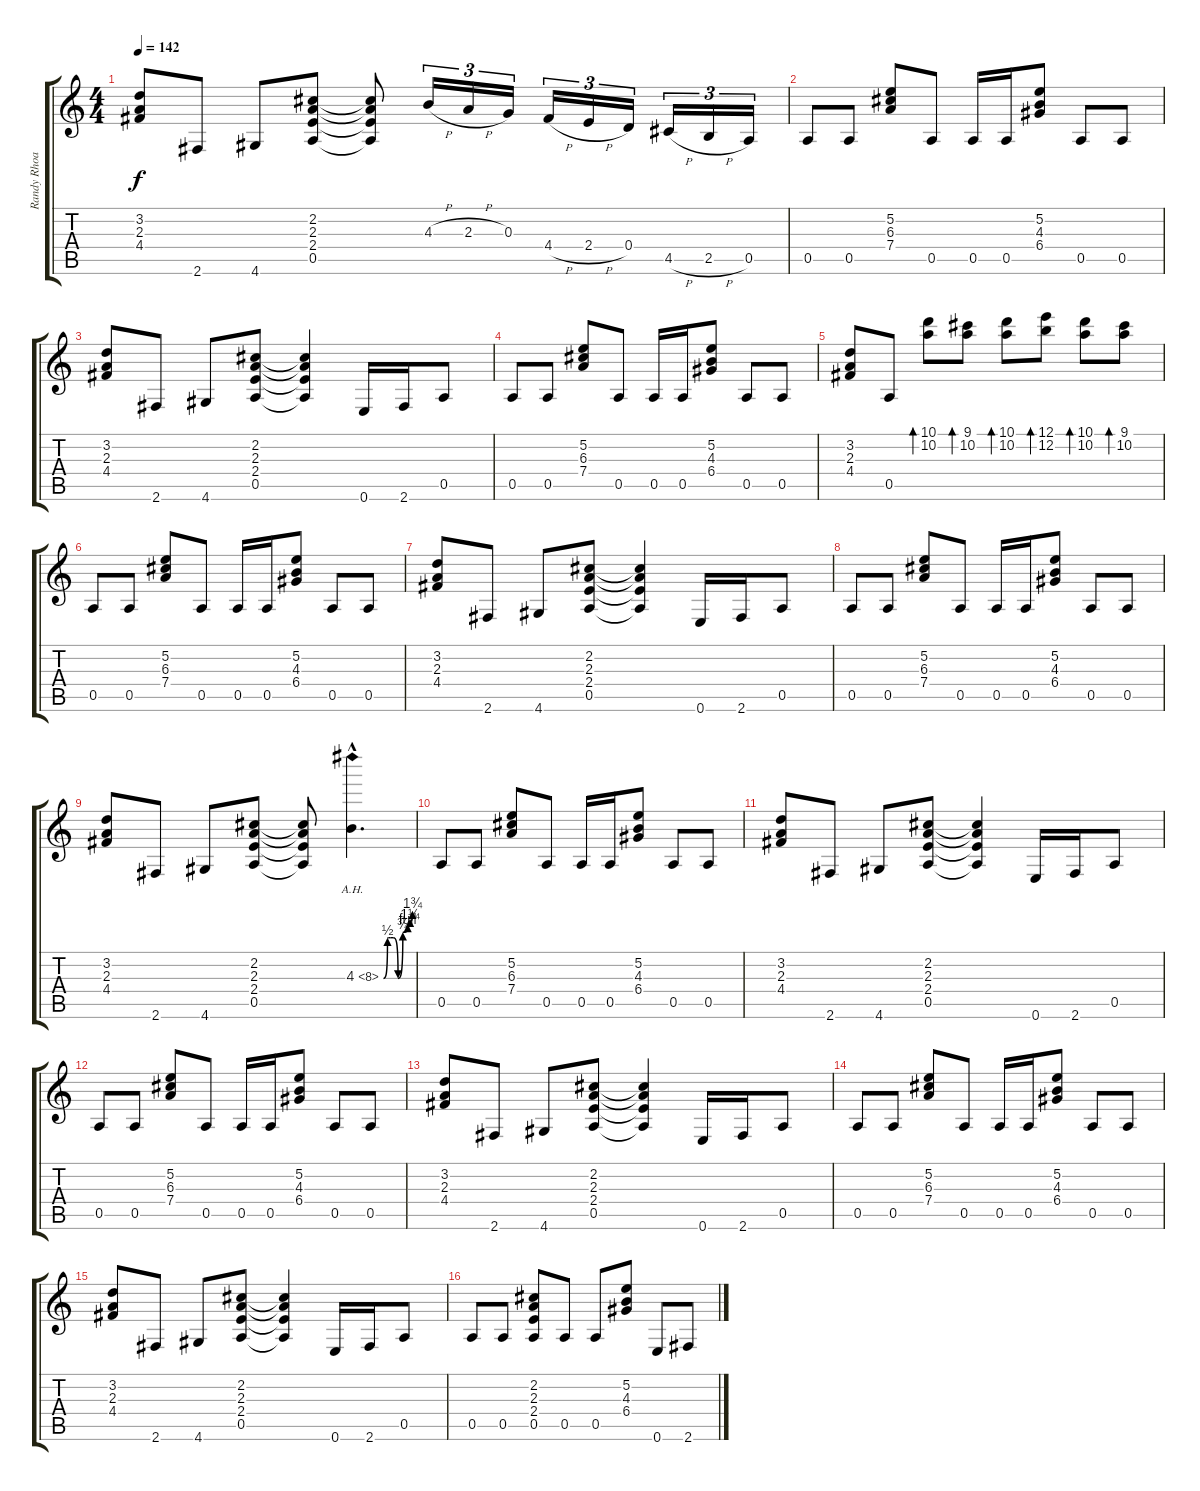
\track ("Randy Rhoads" "Randy Rhoa") {instrument distortionguitar}
\staff {score tabs}
\tuning (E4 B3 G3 D3 A2 E2) {hide}
\ts (4 4)
\tempo 142
\clef g2
\ks c
(3.2 2.3 4.4).8{dy f} 2.6.8 4.6.8 (2.2 2.3 2.4 0.5).8 (2.2{t} 2.3{t} 2.4{t} 0.5{t}).8 4.3{h}.16{tu (3 2)} 2.3{h}.16{tu (3 2)} 0.3.16{tu (3 2)} 4.4{h}.16{tu (3 2)} 2.4{h}.16{tu (3 2)} 0.4.16{tu (3 2)} 4.5{h}.16{tu (3 2)} 2.5{h}.16{tu (3 2)} 0.5.16{tu (3 2)} |
0.5.8 0.5.8 (5.2 6.3 7.4).8 0.5.8 0.5.16 0.5.16 (5.2 4.3 6.4).8 0.5.8 0.5.8 |
(3.2 2.3 4.4).8 2.6.8 4.6.8 (2.2 2.3 2.4 0.5).8 (2.2{t} 2.3{t} 2.4{t} 0.5{t}).4 0.6.16 2.6.16 0.5.8 |
0.5.8 0.5.8 (5.2 6.3 7.4).8 0.5.8 0.5.16 0.5.16 (5.2 4.3 6.4).8 0.5.8 0.5.8 |
(3.2 2.3 4.4).8 0.5.8 (10.1 10.2).8{bd 120} (9.1 10.2).8{bd 120} (10.1 10.2).8{bd 120} (12.1 12.2).8{bd 120} (10.1 10.2).8{bd 120} (9.1 10.2).8{bd 120} |
0.5.8 0.5.8 (5.2 6.3 7.4).8 0.5.8 0.5.16 0.5.16 (5.2 4.3 6.4).8 0.5.8 0.5.8 |
(3.2 2.3 4.4).8 2.6.8 4.6.8 (2.2 2.3 2.4 0.5).8 (2.2{t} 2.3{t} 2.4{t} 0.5{t}).4 0.6.16 2.6.16 0.5.8 |
0.5.8 0.5.8 (5.2 6.3 7.4).8 0.5.8 0.5.16 0.5.16 (5.2 4.3 6.4).8 0.5.8 0.5.8 |
(3.2 2.3 4.4).8 2.6.8 4.6.8 (2.2 2.3 2.4 0.5).8 (2.2{t} 2.3{t} 2.4{t} 0.5{t}).8 4.3{be (custom 0 0 8 2 10 2 14 2 20 2 30 0 40 3 50 4 55 5 60 7) ah 4 hac}.4{d} |
0.5.8 0.5.8 (5.2 6.3 7.4).8 0.5.8 0.5.16 0.5.16 (5.2 4.3 6.4).8 0.5.8 0.5.8 |
(3.2 2.3 4.4).8 2.6.8 4.6.8 (2.2 2.3 2.4 0.5).8 (2.2{t} 2.3{t} 2.4{t} 0.5{t}).4 0.6.16 2.6.16 0.5.8 |
0.5.8 0.5.8 (5.2 6.3 7.4).8 0.5.8 0.5.16 0.5.16 (5.2 4.3 6.4).8 0.5.8 0.5.8 |
(3.2 2.3 4.4).8 2.6.8 4.6.8 (2.2 2.3 2.4 0.5).8 (2.2{t} 2.3{t} 2.4{t} 0.5{t}).4 0.6.16 2.6.16 0.5.8 |
0.5.8 0.5.8 (5.2 6.3 7.4).8 0.5.8 0.5.16 0.5.16 (5.2 4.3 6.4).8 0.5.8 0.5.8 |
(3.2 2.3 4.4).8 2.6.8 4.6.8 (2.2 2.3 2.4 0.5).8 (2.2{t} 2.3{t} 2.4{t} 0.5{t}).4 0.6.16 2.6.16 0.5.8 |
0.5.8 0.5.8 (2.2 2.3 2.4 0.5).8 0.5.8 0.5.8 (5.2 4.3 6.4).8 0.6.8 2.6.8
